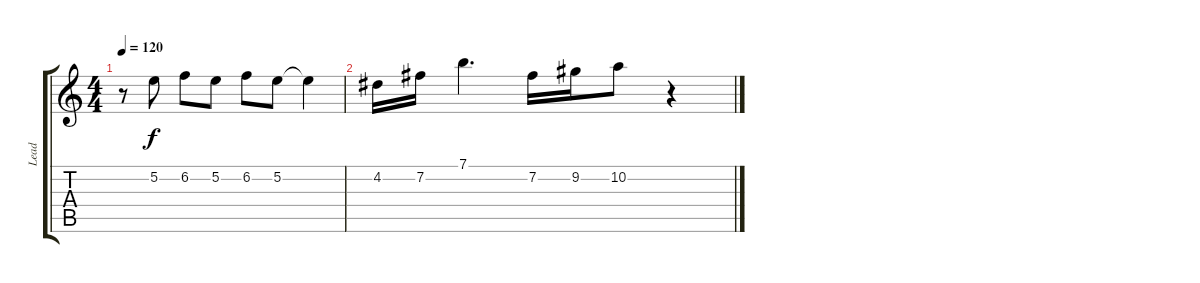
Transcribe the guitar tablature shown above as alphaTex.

\track ("Lead" "Lead") {instrument acousticguitarsteel}
\staff {score tabs}
\tuning (E4 B3 G3 D3 A2 E2) {hide}
\ts (4 4)
\tempo 120
\clef g2
\ks c
r.8{dy f} 5.2.8 6.2.8 5.2.8 6.2.8 5.2.8 5.2{t}.4 |
4.2.16 7.2.16 7.1.4{d} 7.2.16 9.2.16 10.2.8 r.4
